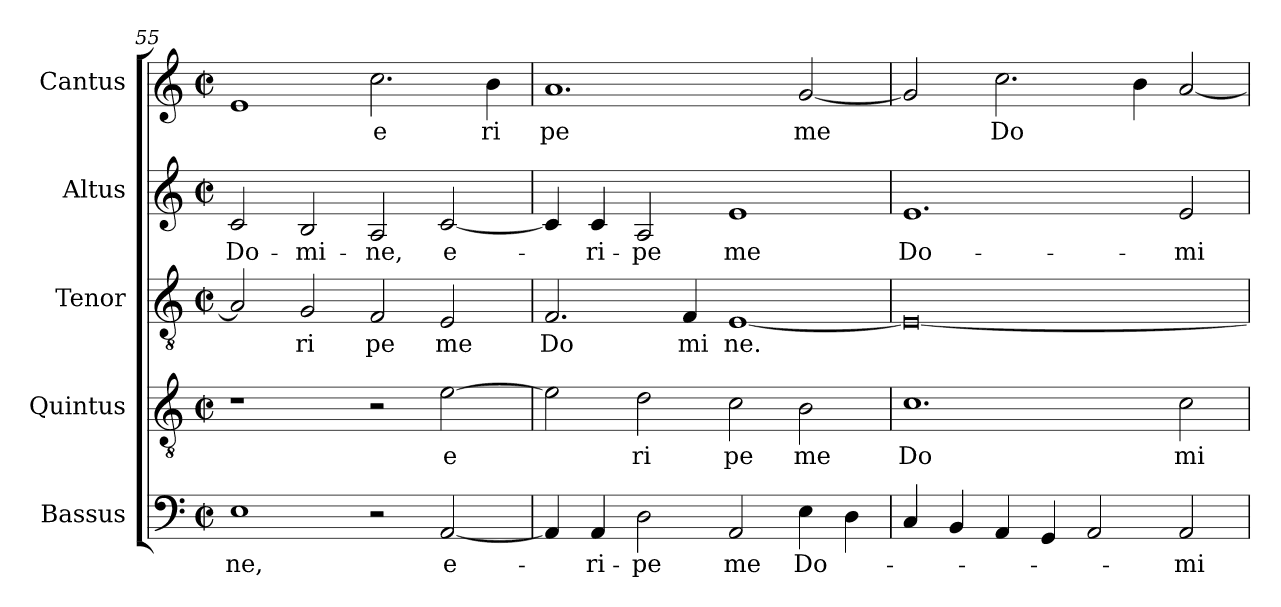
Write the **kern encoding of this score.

**kern	**text	**kern	**text	**kern	**text	**kern	**text	**kern	**text
*part5	*part5	*part4	*part4	*part3	*part3	*part2	*part2	*part1	*part1
*staff5	*staff5	*staff4	*staff4	*staff3	*staff3	*staff2	*staff2	*staff1	*staff1
*I"Bassus	*	*I"Quintus	*	*I"Tenor	*	*I"Altus	*	*I"Cantus	*
*clefF4	*	*clefGv2	*	*clefGv2	*	*clefG2	*	*clefG2	*
*M2/2	*	*M2/2	*	*M2/2	*	*M2/2	*	*M2/2	*
*met(c|)	*	*met(c|)	*	*met(c|)	*	*met(c|)	*	*met(c|)	*
=55	=55	=55	=55	=55	=55	=55	=55	=55	=55
!	!LO:LY:b:cj	!	!	!	!	!	!LO:LY:b:cj	!	!
1E	-ne,	1r	.	2A/]	.	2c/	Do-	1e	.
!	!	!	!	!	!LO:LY:b:cj	!	!LO:LY:b:cj	!	!
.	.	.	.	2G/	ri	2B/	-mi-	.	.
!	!	!	!	!	!LO:LY:b:cj	!	!LO:LY:b:cj	!	!LO:LY:b:cj
2r	.	2r	.	2F/	pe	2A/	-ne,	2.cc\	e
!	!LO:LY:b:cj	!	!LO:LY:b:cj	!	!LO:LY:b:cj	!	!LO:LY:b:cj	!	!
[<2AA/	e-	[>2e\	e	2E/	me	[<2c/	e-	.	.
!	!	!	!	!	!	!	!	!	!LO:LY:b:cj
.	.	.	.	.	.	.	.	4b\	ri
=56	=56	=56	=56	=56	=56	=56	=56	=56	=56
!	!	!	!	!	!LO:LY:b:cj	!	!	!	!LO:LY:b:cj
4AA/]	.	2e\]	.	2.F/	Do	4c/]	.	1.a	pe
!	!LO:LY:b:cj	!	!	!	!	!	!LO:LY:b:cj	!	!
4AA/	-ri-	.	.	.	.	4c/	-ri-	.	.
!	!LO:LY:b:cj	!	!LO:LY:b:cj	!	!	!	!LO:LY:b:cj	!	!
2D\	-pe	2d\	ri	.	.	2A/	-pe	.	.
!	!	!	!	!	!LO:LY:b:cj	!	!	!	!
.	.	.	.	4F/	mi	.	.	.	.
!	!LO:LY:b:cj	!	!LO:LY:b:cj	!	!LO:LY:b:cj	!	!LO:LY:b:cj	!	!
2AA/	me	2c\	pe	[<1E	ne.	1e	me	.	.
!	!LO:LY:b	!	!LO:LY:b:cj	!	!	!	!	!	!LO:LY:b
4E\	Do-	2B\	me	.	.	.	.	[<2g/	me
4D\	.	.	.	.	.	.	.	.	.
=57	=57	=57	=57	=57	=57	=57	=57	=57	=57
!	!	!	!LO:LY:b:cj	!	!	!	!LO:LY:b:cj	!	!
4C/	.	1.c	Do	0E_<	.	1.e	Do-	2g/]	.
4BB/	.	.	.	.	.	.	.	.	.
!	!	!	!	!	!	!	!	!	!LO:LY:b
4AA/	.	.	.	.	.	.	.	2.cc\	Do
4GG/	.	.	.	.	.	.	.	.	.
2AA/	.	.	.	.	.	.	.	.	.
.	.	.	.	.	.	.	.	4b\	.
!	!LO:LY:b:cj	!	!LO:LY:b:cj	!	!	!	!LO:LY:b:cj	!	!
2AA/	-mi-	2c\	mi	.	.	2e/	-mi-	[<2a/	.
=	=	=	=	=	=	=	=	=	=
*-	*-	*-	*-	*-	*-	*-	*-	*-	*-
